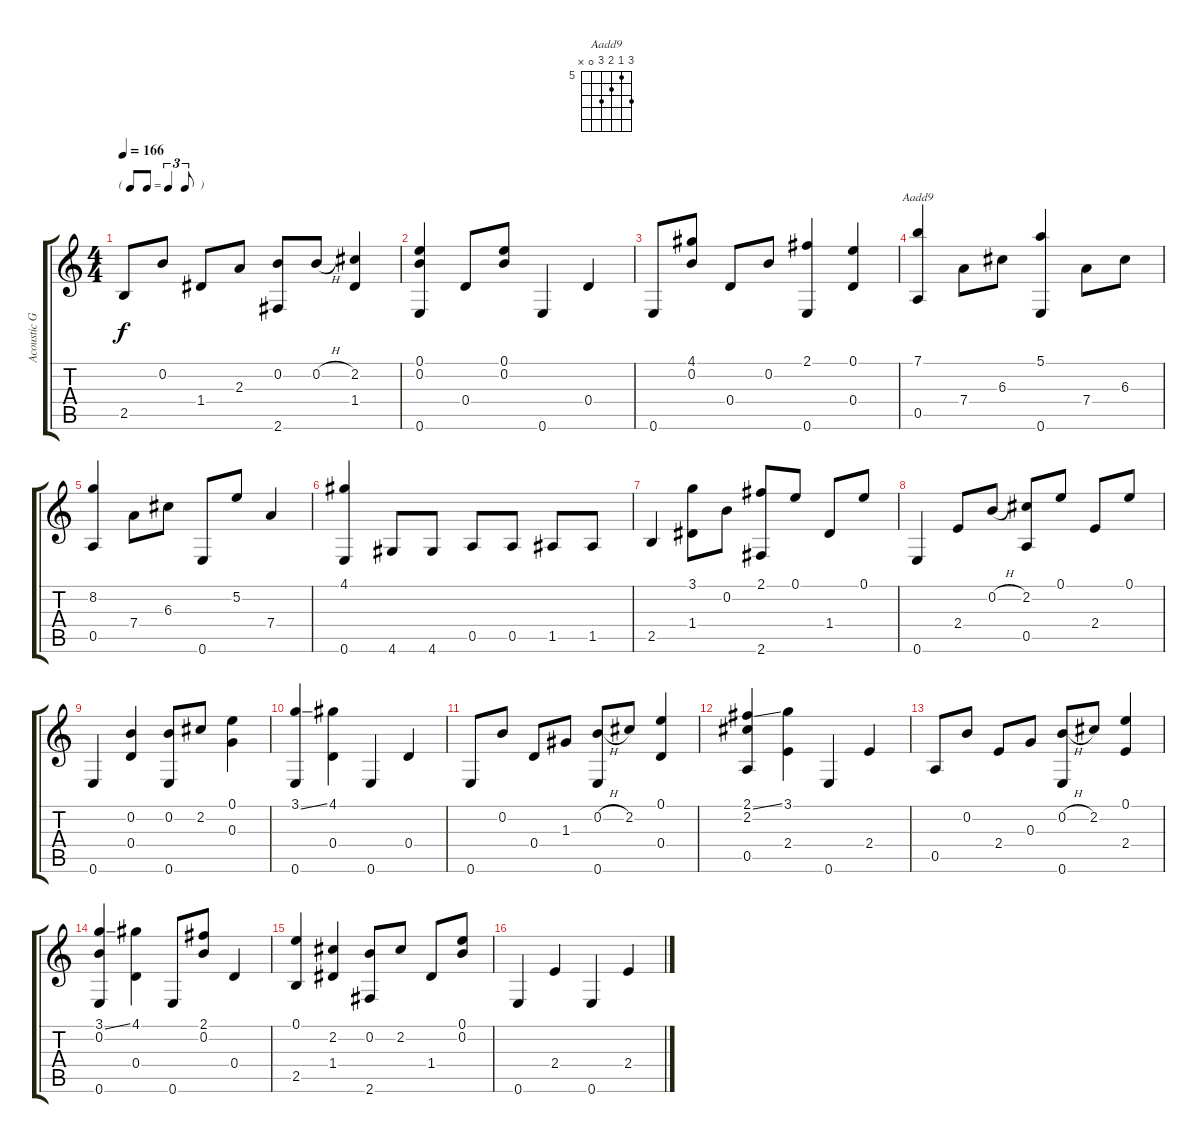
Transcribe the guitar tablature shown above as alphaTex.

\track ("Acoustic Guitar" "Acoustic G") {instrument acousticguitarnylon}
\staff {score tabs}
\tuning (E4 B3 G3 D3 A2 E2) {hide}
\chord ("Aadd9" 7 5 6 7 0 x) {firstfret 5}
\ts (4 4)
\tf triplet8th
\tempo 166
\clef g2
\ks c
2.5.8{dy f} 0.2.8 1.4.8 2.3.8 (0.2 2.6).8 0.2{h}.8 (2.2 1.4).4 |
(0.1 0.2 0.6).4 0.4.8 (0.1 0.2).8 0.6.4 0.4.4 |
0.6.8 (4.1 0.2).8 0.4.8 0.2.8 (2.1 0.6).4 (0.1 0.4).4 |
(7.1 0.5).4{ch "Aadd9"} 7.4.8 6.3.8 (5.1 0.6).4 7.4.8 6.3.8 |
(8.2 0.5).4 7.4.8 6.3.8 0.6.8 5.2.8 7.4.4 |
(4.1 0.6).4 4.6.8 4.6.8 0.5.8 0.5.8 1.5.8 1.5.8 |
2.5.4 (3.1 1.4).8 0.2.8 (2.1 2.6).8 0.1.8 1.4.8 0.1.8 |
0.6.4 2.4.8 0.2{h}.8 (2.2 0.5).8 0.1.8 2.4.8 0.1.8 |
0.6.4 (0.2 0.4).4 (0.2 0.6).8 2.2.8 (0.1 0.3).4 |
(3.1{ss} 0.6).4 (4.1 0.4).4 0.6.4 0.4.4 |
0.6.8 0.2.8 0.4.8 1.3.8 (0.2{h} 0.6).8 2.2.8 (0.1 0.4).4 |
(2.1{ss} 2.2 0.5).4 (3.1 2.4).4 0.6.4 2.4.4 |
0.5.8 0.2.8 2.4.8 0.3.8 (0.2{h} 0.6).8 2.2.8 (0.1 2.4).4 |
(3.1{ss} 0.2 0.6).4 (4.1 0.4).4 0.6.8 (2.1 0.2).8 0.4.4 |
(0.1 2.5).4 (2.2 1.4).4 (0.2 2.6).8 2.2.8 1.4.8 (0.1 0.2).8 |
0.6.4 2.4.4 0.6.4 2.4.4
